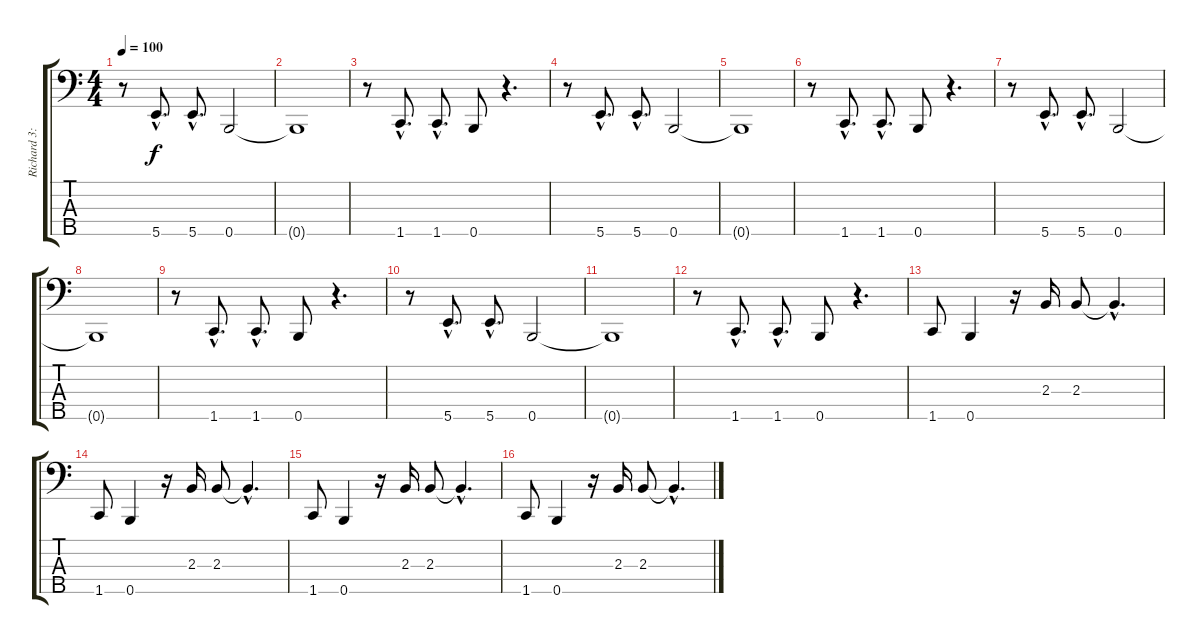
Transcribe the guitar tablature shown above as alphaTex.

\track ("Richard 3:17   E.T.M." "Richard 3:") {instrument electricbassfinger}
\staff {score tabs}
\tuning (G2 D2 A1 E1 B0) {hide}
\ts (4 4)
\tempo 100
\clef f4
\ks c
r.8{dy f instrument electricbassfinger} 5.5{hac}.8{d} 5.5{hac}.8{d} 0.5.2 |
0.5{t}.1 |
r.8 1.5{hac}.8{d} 1.5{hac}.8{d} 0.5.8 r.4{d} |
r.8 5.5{hac}.8{d} 5.5{hac}.8{d} 0.5.2 |
0.5{t}.1 |
r.8 1.5{hac}.8{d} 1.5{hac}.8{d} 0.5.8 r.4{d} |
r.8 5.5{hac}.8{d} 5.5{hac}.8{d} 0.5.2 |
0.5{t}.1 |
r.8 1.5{hac}.8{d} 1.5{hac}.8{d} 0.5.8 r.4{d} |
r.8 5.5{hac}.8{d} 5.5{hac}.8{d} 0.5.2 |
0.5{t}.1 |
r.8 1.5{hac}.8{d} 1.5{hac}.8{d} 0.5.8 r.4{d} |
1.5.8 0.5.4 r.16 2.3.16 2.3.8 2.3{hac t}.4{d} |
1.5.8 0.5.4 r.16 2.3.16 2.3.8 2.3{hac t}.4{d} |
1.5.8 0.5.4 r.16 2.3.16 2.3.8 2.3{hac t}.4{d} |
1.5.8 0.5.4 r.16 2.3.16 2.3.8 2.3{hac t}.4{d}
